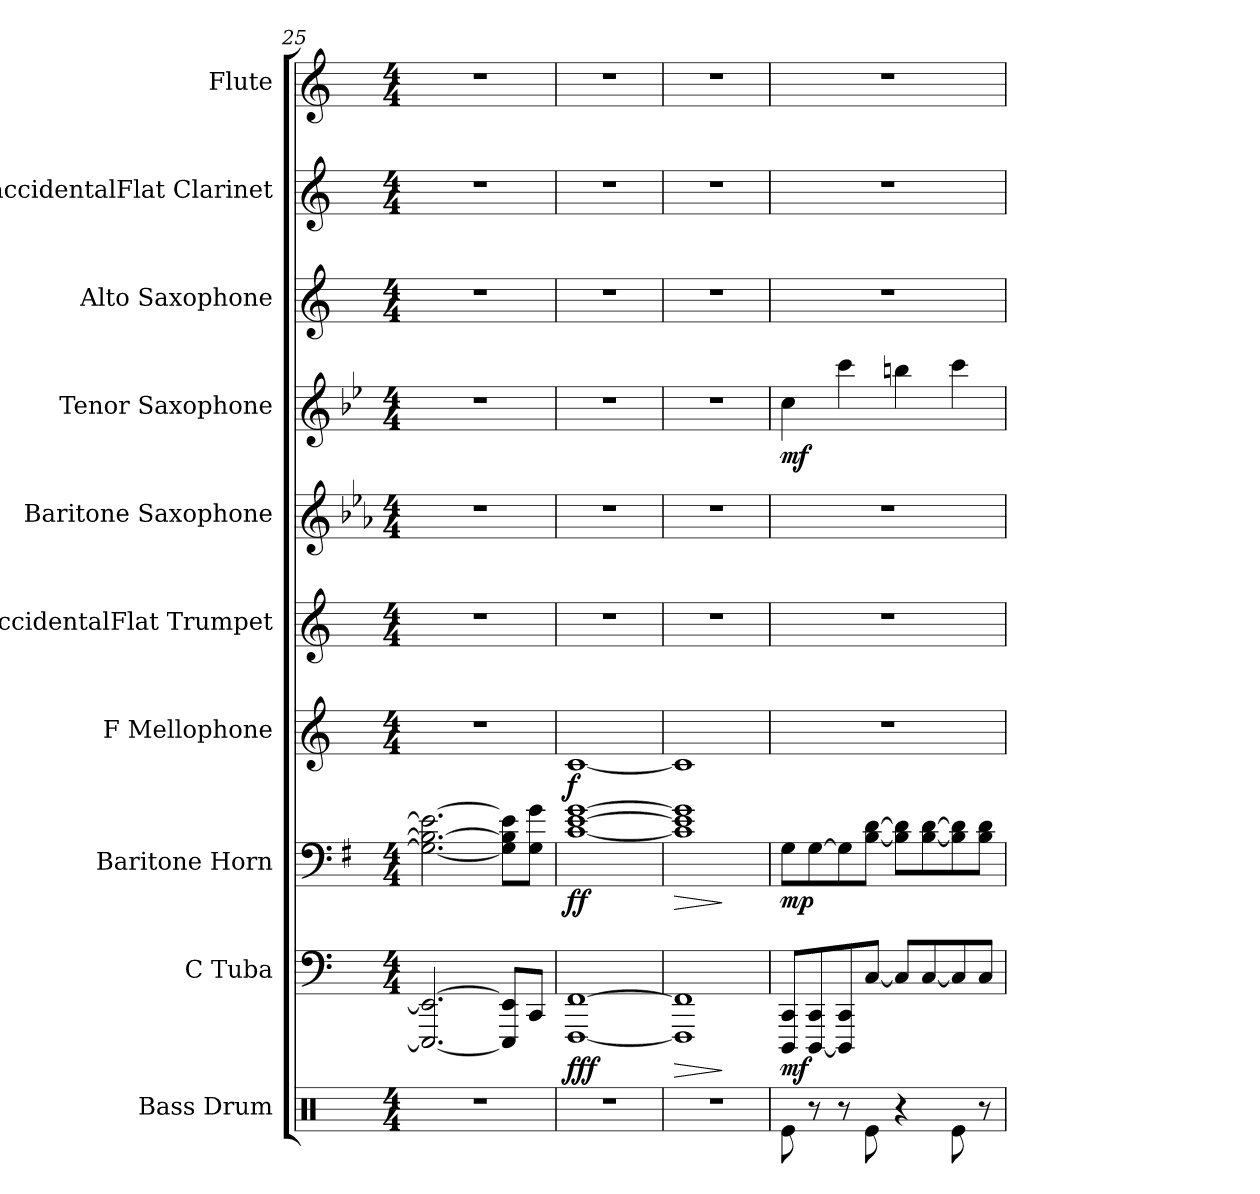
**kern	**kern	**dynam	**kern	**dynam	**kern	**dynam	**kern	**kern	**kern	**dynam	**kern	**kern	**kern
*part10	*part9	*part9	*part8	*part8	*part7	*part7	*part6	*part5	*part4	*part4	*part3	*part2	*part1
*staff10	*staff9	*staff9	*staff8	*staff8	*staff7	*staff7	*staff6	*staff5	*staff4	*staff4	*staff3	*staff2	*staff1
*I"Bass Drum	*I"C Tuba	*	*I"Baritone Horn	*	*I"F Mellophone	*	*I"BaccidentalFlat Trumpet	*I"Baritone Saxophone	*I"Tenor Saxophone	*	*I"Alto Saxophone	*I"BaccidentalFlat Clarinet	*I"Flute
*I'B. Dr.	*I'C Tu.	*	*I'Bar. Hn.	*	*I'F Mph.	*	*I'BaccidentalFlat Tpt.	*I'Bar. Sax.	*I'T. Sax.	*	*I'A. Sax.	*I'BaccidentalFlat Cl.	*I'Fl.
*clefX	*clefF4	*	*clefF4	*	*clefG2	*	*clefG2	*clefG2	*clefG2	*	*clefG2	*clefG2	*clefG2
*	*	*	*ITrd4c7	*	*ITrd4c7	*	*ITrd1c2	*ITrd12c21	*ITrd8c14	*	*ITrd5c9	*ITrd1c2	*
*k[]	*k[]	*	*k[]	*	*k[b-]	*	*k[b-e-]	*k[b-e-a-]	*k[b-e-]	*	*k[b-e-a-]	*k[b-e-]	*k[]
*M4/4	*M4/4	*	*M4/4	*	*M4/4	*	*M4/4	*M4/4	*M4/4	*	*M4/4	*M4/4	*M4/4
=25	=25	=25	=25	=25	=25	=25	=25	=25	=25	=25	=25	=25	=25
1r	2.EEE-/_ 2.EE-/_	.	2.C\_ 2.E-\_ 2.A-\_	.	1r	.	1r	1r	1r	.	1r	1r	1r
.	8EEE-/] 8EE-/]L	.	8C\] 8E-\] 8A-\]L	.	.	.	.	.	.	.	.	.	.
.	8CC/J	.	8C\ 8c\J	.	.	.	.	.	.	.	.	.	.
=26	=26	=26	=26	=26	=26	=26	=26	=26	=26	=26	=26	=26	=26
!	!	!LO:DY:b	!	!LO:DY:b	!	!LO:DY:b	!	!	!	!	!	!	!
1r	[1FFF [1FF	fff	[1F [1A [1c	ff	[1F	f	1r	1r	1r	.	1r	1r	1r
=27	=27	=27	=27	=27	=27	=27	=27	=27	=27	=27	=27	=27	=27
!	!	!LO:HP:b	!	!LO:HP:b	!	!	!	!	!	!	!	!	!
1r	1FFF] 1FF]	>	1F] 1A] 1c]	>	1F]	.	1r	1r	1r	.	1r	1r	1r
.	.	]	.	]	.	.	.	.	.	.	.	.	.
=28	=28	=28	=28	=28	=28	=28	=28	=28	=28	=28	=28	=28	=28
!	!	!LO:DY:b	!	!LO:DY:b	!	!	!	!	!	!LO:DY:b	!	!	!
8Re\	8DDD/ 8CC/L	mf	8C\L	mp	1r	.	1r	1r	4c\	mf	1r	1r	1r
8r	[8DDD/ 8CC/	.	[8C\	.	.	.	.	.	.	.	.	.	.
8r	8DDD/] 8CC/	.	8C\]	.	.	.	.	.	4cc\	.	.	.	.
8Re\	[8C/J	.	[8E\ [8G\J	.	.	.	.	.	.	.	.	.	.
4r	8C/L]	.	8E\] 8G\]L	.	.	.	.	.	4bn\	.	.	.	.
.	[8C/	.	[8E\ [8G\	.	.	.	.	.	.	.	.	.	.
8Re\	8C/]	.	8E\] 8G\]	.	.	.	.	.	4cc\	.	.	.	.
8r	8C/J	.	8E\ 8G\J	.	.	.	.	.	.	.	.	.	.
=	=	=	=	=	=	=	=	=	=	=	=	=	=
*-	*-	*-	*-	*-	*-	*-	*-	*-	*-	*-	*-	*-	*-
